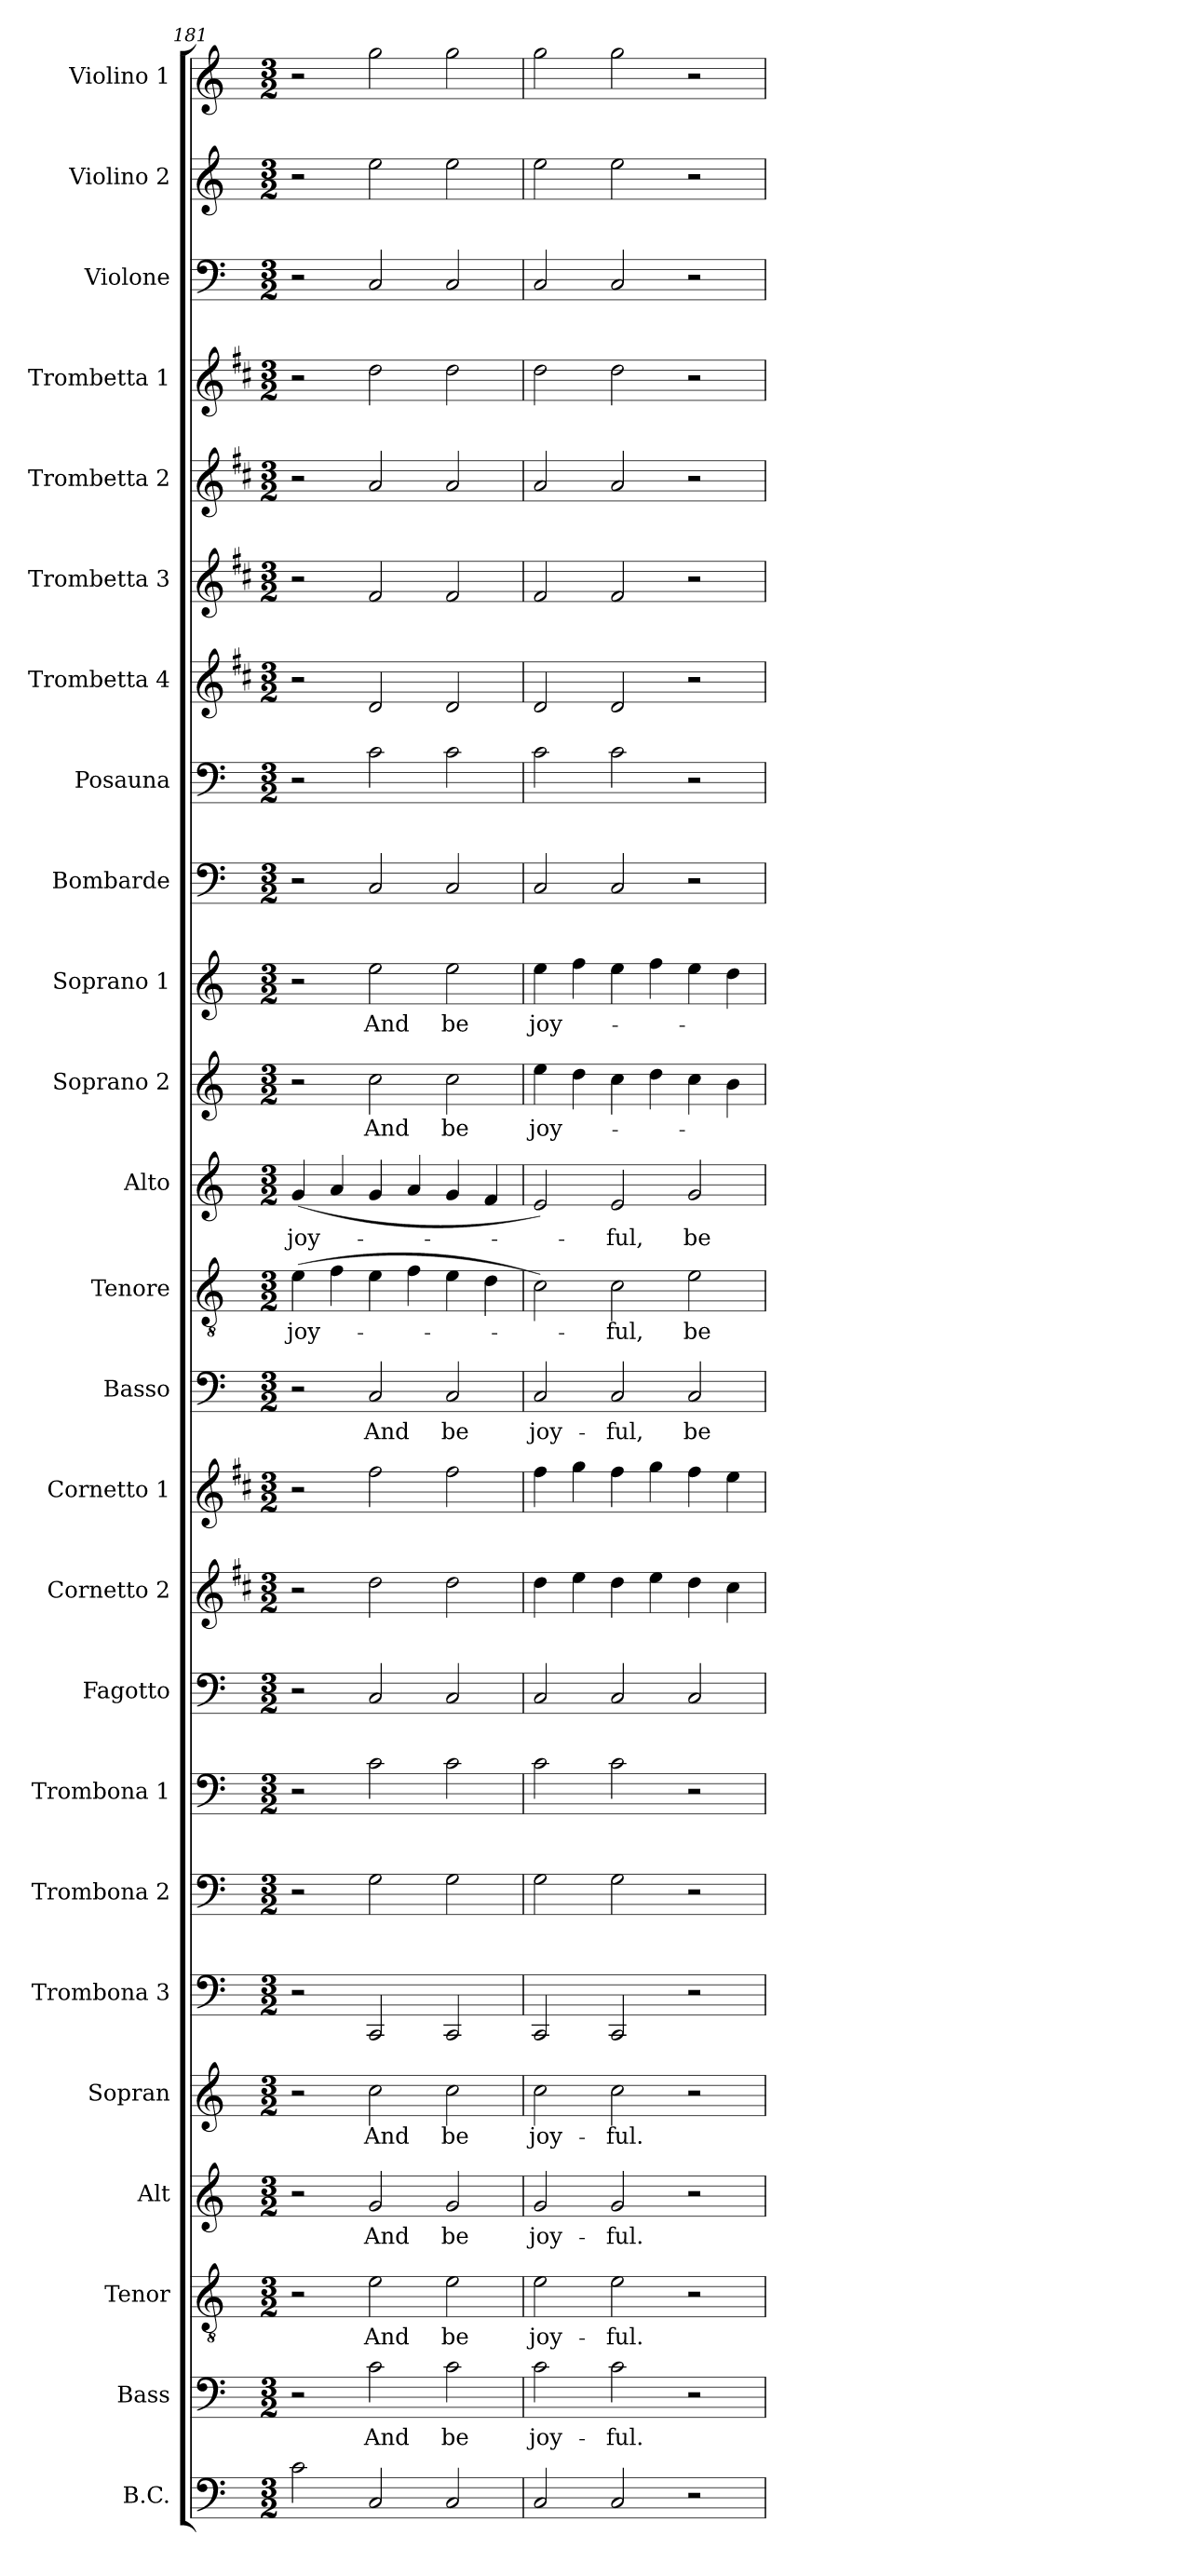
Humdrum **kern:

**kern	**kern	**text	**kern	**text	**kern	**text	**kern	**text	**kern	**kern	**kern	**kern	**kern	**kern	**kern	**text	**kern	**text	**kern	**text	**kern	**text	**kern	**text	**kern	**kern	**kern	**kern	**kern	**kern	**kern	**kern	**kern
*part25	*part24	*part24	*part23	*part23	*part22	*part22	*part21	*part21	*part20	*part19	*part18	*part17	*part16	*part15	*part14	*part14	*part13	*part13	*part12	*part12	*part11	*part11	*part10	*part10	*part9	*part8	*part7	*part6	*part5	*part4	*part3	*part2	*part1
*staff25	*staff24	*staff24	*staff23	*staff23	*staff22	*staff22	*staff21	*staff21	*staff20	*staff19	*staff18	*staff17	*staff16	*staff15	*staff14	*staff14	*staff13	*staff13	*staff12	*staff12	*staff11	*staff11	*staff10	*staff10	*staff9	*staff8	*staff7	*staff6	*staff5	*staff4	*staff3	*staff2	*staff1
*I"B.C.	*I"Bass	*	*I"Tenor	*	*I"Alt	*	*I"Sopran	*	*I"Trombona 3	*I"Trombona 2	*I"Trombona 1	*I"Fagotto	*I"Cornetto 2	*I"Cornetto 1	*I"Basso	*	*I"Tenore	*	*I"Alto	*	*I"Soprano 2	*	*I"Soprano 1	*	*I"Bombarde	*I"Posauna	*I"Trombetta 4	*I"Trombetta 3	*I"Trombetta 2	*I"Trombetta 1	*I"Violone	*I"Violino 2	*I"Violino 1
*I'B.C.	*I'B.	*	*I'T.	*	*I'A.	*	*I'S.	*	*I'Tbn. 2	*I'Tbn. 2	*I'Tbn. 1	*I'Fag.	*I'Cor. 2	*I'Cor. 1	*I'B.	*	*I'T.	*	*I'A.	*	*I'S.	*	*I'S.	*	*	*	*	*	*	*	*	*I'Vl. 2	*I'Vl. 1
*clefF4	*clefF4	*	*clefGv2	*	*clefG2	*	*clefG2	*	*clefF4	*clefF4	*clefF4	*clefF4	*clefG2	*clefG2	*clefF4	*	*clefGv2	*	*clefG2	*	*clefG2	*	*clefG2	*	*clefF4	*clefF4	*clefG2	*clefG2	*clefG2	*clefG2	*clefF4	*clefG2	*clefG2
*	*	*	*ITrd7c12	*	*	*	*	*	*	*	*	*	*ITrd1c2	*ITrd1c2	*	*	*ITrd7c12	*	*	*	*	*	*	*	*	*	*ITrd1c2	*ITrd1c2	*ITrd1c2	*ITrd1c2	*	*	*
*k[]	*k[]	*	*k[]	*	*k[]	*	*k[]	*	*k[]	*k[]	*k[]	*k[]	*k[]	*k[]	*k[]	*	*k[]	*	*k[]	*	*k[]	*	*k[]	*	*k[]	*k[]	*k[]	*k[]	*k[]	*k[]	*k[]	*k[]	*k[]
*C:	*C:	*	*C:	*	*C:	*	*C:	*	*C:	*C:	*C:	*C:	*C:	*C:	*C:	*	*C:	*	*C:	*	*C:	*	*C:	*	*C:	*C:	*C:	*C:	*C:	*C:	*C:	*C:	*C:
*M3/2	*M3/2	*	*M3/2	*	*M3/2	*	*M3/2	*	*M3/2	*M3/2	*M3/2	*M3/2	*M3/2	*M3/2	*M3/2	*	*M3/2	*	*M3/2	*	*M3/2	*	*M3/2	*	*M3/2	*M3/2	*M3/2	*M3/2	*M3/2	*M3/2	*M3/2	*M3/2	*M3/2
=181	=181	=181	=181	=181	=181	=181	=181	=181	=181	=181	=181	=181	=181	=181	=181	=181	=181	=181	=181	=181	=181	=181	=181	=181	=181	=181	=181	=181	=181	=181	=181	=181	=181
!	!	!	!	!	!	!	!	!	!	!	!	!	!	!	!	!	!	!LO:LY:b:color=#000000	!	!	!	!	!	!	!	!	!	!	!	!	!	!	!
!	!	!	!	!	!	!	!	!	!	!	!	!	!	!	!	!	!	!	!	!LO:LY:b:color=#000000	!	!	!	!	!	!	!	!	!	!	!	!	!
2ci\	2r	.	2r	.	2r	.	2r	.	2r	2r	2r	2r	2r	2r	2r	.	(4Ei\	joy-	(4gi/	joy-	2r	.	2r	.	2r	2r	2r	2r	2r	2r	2r	2r	2r
.	.	.	.	.	.	.	.	.	.	.	.	.	.	.	.	.	4Fi\	.	4ai/	.	.	.	.	.	.	.	.	.	.	.	.	.	.
!	!	!LO:LY:b:color=#000000	!	!	!	!	!	!	!	!	!	!	!	!	!	!	!	!	!	!	!	!	!	!	!	!	!	!	!	!	!	!	!
!	!	!	!	!LO:LY:b:color=#000000	!	!	!	!	!	!	!	!	!	!	!	!	!	!	!	!	!	!	!	!	!	!	!	!	!	!	!	!	!
!	!	!	!	!	!	!LO:LY:b:color=#000000	!	!	!	!	!	!	!	!	!	!	!	!	!	!	!	!	!	!	!	!	!	!	!	!	!	!	!
!	!	!	!	!	!	!	!	!LO:LY:b:color=#000000	!	!	!	!	!	!	!	!	!	!	!	!	!	!	!	!	!	!	!	!	!	!	!	!	!
!	!	!	!	!	!	!	!	!	!	!	!	!	!	!	!	!LO:LY:b:color=#000000	!	!	!	!	!	!	!	!	!	!	!	!	!	!	!	!	!
!	!	!	!	!	!	!	!	!	!	!	!	!	!	!	!	!	!	!	!	!	!	!LO:LY:b:color=#000000	!	!	!	!	!	!	!	!	!	!	!
!	!	!	!	!	!	!	!	!	!	!	!	!	!	!	!	!	!	!	!	!	!	!	!	!LO:LY:b:color=#000000	!	!	!	!	!	!	!	!	!
2Ci/	2ci\	And	2Ei\	And	2gi/	And	2cci\	And	2CCi/	2Gi\	2ci\	2Ci/	2cci\	2eei\	2Ci/	And	4Ei\	.	4gi/	.	2cci\	And	2eei\	And	2Ci/	2ci\	2ci/	2ei/	2gi/	2cci\	2Ci/	2eei\	2ggi\
.	.	.	.	.	.	.	.	.	.	.	.	.	.	.	.	.	4Fi\	.	4ai/	.	.	.	.	.	.	.	.	.	.	.	.	.	.
!	!	!LO:LY:b:color=#000000	!	!	!	!	!	!	!	!	!	!	!	!	!	!	!	!	!	!	!	!	!	!	!	!	!	!	!	!	!	!	!
!	!	!	!	!LO:LY:b:color=#000000	!	!	!	!	!	!	!	!	!	!	!	!	!	!	!	!	!	!	!	!	!	!	!	!	!	!	!	!	!
!	!	!	!	!	!	!LO:LY:b:color=#000000	!	!	!	!	!	!	!	!	!	!	!	!	!	!	!	!	!	!	!	!	!	!	!	!	!	!	!
!	!	!	!	!	!	!	!	!LO:LY:b:color=#000000	!	!	!	!	!	!	!	!	!	!	!	!	!	!	!	!	!	!	!	!	!	!	!	!	!
!	!	!	!	!	!	!	!	!	!	!	!	!	!	!	!	!LO:LY:b:color=#000000	!	!	!	!	!	!	!	!	!	!	!	!	!	!	!	!	!
!	!	!	!	!	!	!	!	!	!	!	!	!	!	!	!	!	!	!	!	!	!	!LO:LY:b:color=#000000	!	!	!	!	!	!	!	!	!	!	!
!	!	!	!	!	!	!	!	!	!	!	!	!	!	!	!	!	!	!	!	!	!	!	!	!LO:LY:b:color=#000000	!	!	!	!	!	!	!	!	!
2Ci/	2ci\	be	2Ei\	be	2gi/	be	2cci\	be	2CCi/	2Gi\	2ci\	2Ci/	2cci\	2eei\	2Ci/	be	4Ei\	.	4gi/	.	2cci\	be	2eei\	be	2Ci/	2ci\	2ci/	2ei/	2gi/	2cci\	2Ci/	2eei\	2ggi\
.	.	.	.	.	.	.	.	.	.	.	.	.	.	.	.	.	4Di\	.	4fi/	.	.	.	.	.	.	.	.	.	.	.	.	.	.
=182	=182	=182	=182	=182	=182	=182	=182	=182	=182	=182	=182	=182	=182	=182	=182	=182	=182	=182	=182	=182	=182	=182	=182	=182	=182	=182	=182	=182	=182	=182	=182	=182	=182
!	!	!LO:LY:b:color=#000000	!	!	!	!	!	!	!	!	!	!	!	!	!	!	!	!	!	!	!	!	!	!	!	!	!	!	!	!	!	!	!
!	!	!	!	!LO:LY:b:color=#000000	!	!	!	!	!	!	!	!	!	!	!	!	!	!	!	!	!	!	!	!	!	!	!	!	!	!	!	!	!
!	!	!	!	!	!	!LO:LY:b:color=#000000	!	!	!	!	!	!	!	!	!	!	!	!	!	!	!	!	!	!	!	!	!	!	!	!	!	!	!
!	!	!	!	!	!	!	!	!LO:LY:b:color=#000000	!	!	!	!	!	!	!	!	!	!	!	!	!	!	!	!	!	!	!	!	!	!	!	!	!
!	!	!	!	!	!	!	!	!	!	!	!	!	!	!	!	!LO:LY:b:color=#000000	!	!	!	!	!	!	!	!	!	!	!	!	!	!	!	!	!
!	!	!	!	!	!	!	!	!	!	!	!	!	!	!	!	!	!	!	!	!	!	!LO:LY:b:color=#000000	!	!	!	!	!	!	!	!	!	!	!
!	!	!	!	!	!	!	!	!	!	!	!	!	!	!	!	!	!	!	!	!	!	!	!	!LO:LY:b:color=#000000	!	!	!	!	!	!	!	!	!
2Ci/	2ci\	joy-	2Ei\	joy-	2gi/	joy-	2cci\	joy-	2CCi/	2Gi\	2ci\	2Ci/	4cci\	4eei\	2Ci/	joy-	2Ci\)	.	2ei/)	.	4eei\	joy-	4eei\	joy-	2Ci/	2ci\	2ci/	2ei/	2gi/	2cci\	2Ci/	2eei\	2ggi\
.	.	.	.	.	.	.	.	.	.	.	.	.	4ddi\	4ffi\	.	.	.	.	.	.	4ddi\	.	4ffi\	.	.	.	.	.	.	.	.	.	.
!	!	!LO:LY:b:color=#000000	!	!	!	!	!	!	!	!	!	!	!	!	!	!	!	!	!	!	!	!	!	!	!	!	!	!	!	!	!	!	!
!	!	!	!	!LO:LY:b:color=#000000	!	!	!	!	!	!	!	!	!	!	!	!	!	!	!	!	!	!	!	!	!	!	!	!	!	!	!	!	!
!	!	!	!	!	!	!LO:LY:b:color=#000000	!	!	!	!	!	!	!	!	!	!	!	!	!	!	!	!	!	!	!	!	!	!	!	!	!	!	!
!	!	!	!	!	!	!	!	!LO:LY:b:color=#000000	!	!	!	!	!	!	!	!	!	!	!	!	!	!	!	!	!	!	!	!	!	!	!	!	!
!	!	!	!	!	!	!	!	!	!	!	!	!	!	!	!	!LO:LY:b:color=#000000	!	!	!	!	!	!	!	!	!	!	!	!	!	!	!	!	!
!	!	!	!	!	!	!	!	!	!	!	!	!	!	!	!	!	!	!LO:LY:b:color=#000000	!	!	!	!	!	!	!	!	!	!	!	!	!	!	!
!	!	!	!	!	!	!	!	!	!	!	!	!	!	!	!	!	!	!	!	!LO:LY:b:color=#000000	!	!	!	!	!	!	!	!	!	!	!	!	!
2Ci/	2ci\	-ful.	2Ei\	-ful.	2gi/	-ful.	2cci\	-ful.	2CCi/	2Gi\	2ci\	2Ci/	4cci\	4eei\	2Ci/	-ful,	2Ci\	-ful,	2ei/	-ful,	4cci\	.	4eei\	.	2Ci/	2ci\	2ci/	2ei/	2gi/	2cci\	2Ci/	2eei\	2ggi\
.	.	.	.	.	.	.	.	.	.	.	.	.	4ddi\	4ffi\	.	.	.	.	.	.	4ddi\	.	4ffi\	.	.	.	.	.	.	.	.	.	.
!	!	!	!	!	!	!	!	!	!	!	!	!	!	!	!	!LO:LY:b:color=#000000	!	!	!	!	!	!	!	!	!	!	!	!	!	!	!	!	!
!	!	!	!	!	!	!	!	!	!	!	!	!	!	!	!	!	!	!LO:LY:b:color=#000000	!	!	!	!	!	!	!	!	!	!	!	!	!	!	!
!	!	!	!	!	!	!	!	!	!	!	!	!	!	!	!	!	!	!	!	!LO:LY:b:color=#000000	!	!	!	!	!	!	!	!	!	!	!	!	!
2r	2r	.	2r	.	2r	.	2r	.	2r	2r	2r	2Ci/	4cci\	4eei\	2Ci/	be	2Ei\	be	2gi/	be	4cci\	.	4eei\	.	2r	2r	2r	2r	2r	2r	2r	2r	2r
.	.	.	.	.	.	.	.	.	.	.	.	.	4bi\	4ddi\	.	.	.	.	.	.	4bi\	.	4ddi\	.	.	.	.	.	.	.	.	.	.
=	=	=	=	=	=	=	=	=	=	=	=	=	=	=	=	=	=	=	=	=	=	=	=	=	=	=	=	=	=	=	=	=	=
*-	*-	*-	*-	*-	*-	*-	*-	*-	*-	*-	*-	*-	*-	*-	*-	*-	*-	*-	*-	*-	*-	*-	*-	*-	*-	*-	*-	*-	*-	*-	*-	*-	*-
